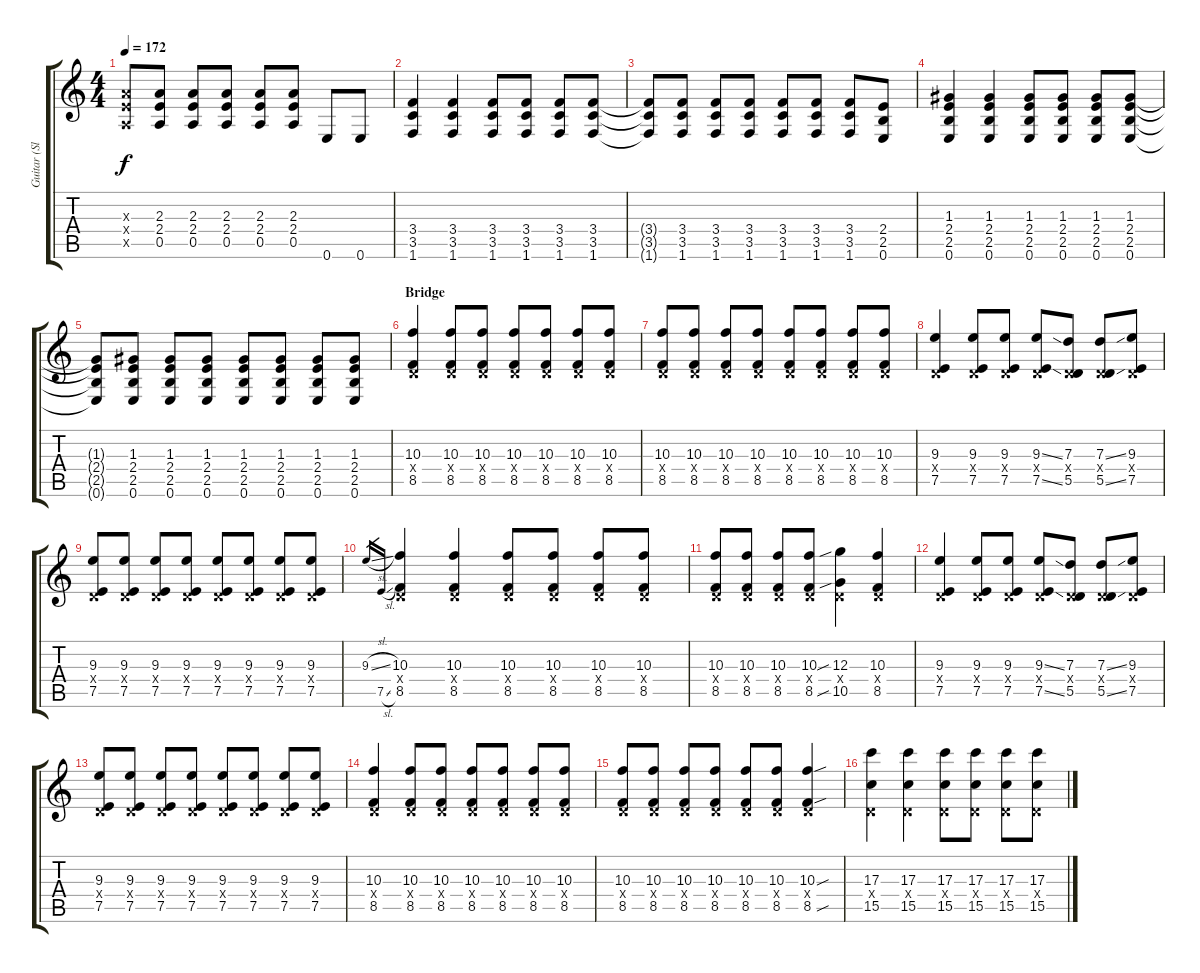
\track ("Guitar (Slash)" "Guitar (Sl") {instrument overdrivenguitar}
\staff {score tabs}
\tuning (E4 B3 G3 D3 A2 E2) {hide}
\ts (4 4)
\tempo 172
\clef g2
\ks c
(2.3{x} 2.4{x} 0.5{x}).8{dy f} (2.3 2.4 0.5).8 (2.3 2.4 0.5).8 (2.3 2.4 0.5).8 (2.3 2.4 0.5).8 (2.3 2.4 0.5).8 0.6.8 0.6.8 |
(3.4 3.5 1.6).4 (3.4 3.5 1.6).4 (3.4 3.5 1.6).8 (3.4 3.5 1.6).8 (3.4 3.5 1.6).8 (3.4 3.5 1.6).8 |
(3.4{t} 3.5{t} 1.6{t}).8 (3.4 3.5 1.6).8 (3.4 3.5 1.6).8 (3.4 3.5 1.6).8 (3.4 3.5 1.6).8 (3.4 3.5 1.6).8 (3.4 3.5 1.6).8 (2.4 2.5 0.6).8 |
(1.3 2.4 2.5 0.6).4 (1.3 2.4 2.5 0.6).4 (1.3 2.4 2.5 0.6).8 (1.3 2.4 2.5 0.6).8 (1.3 2.4 2.5 0.6).8 (1.3 2.4 2.5 0.6).8 |
(1.3{t} 2.4{t} 2.5{t} 0.6{t}).8 (1.3 2.4 2.5 0.6).8 (1.3 2.4 2.5 0.6).8 (1.3 2.4 2.5 0.6).8 (1.3 2.4 2.5 0.6).8 (1.3 2.4 2.5 0.6).8 (1.3 2.4 2.5 0.6).8 (1.3 2.4 2.5 0.6).8 |
\section ("" "Bridge")
(10.3 0.4{x} 8.5).4{volume 16} (10.3 0.4{x} 8.5).8 (10.3 0.4{x} 8.5).8 (10.3 0.4{x} 8.5).8 (10.3 0.4{x} 8.5).8 (10.3 0.4{x} 8.5).8 (10.3 0.4{x} 8.5).8 |
(10.3 0.4{x} 8.5).8 (10.3 0.4{x} 8.5).8 (10.3 0.4{x} 8.5).8 (10.3 0.4{x} 8.5).8 (10.3 0.4{x} 8.5).8 (10.3 0.4{x} 8.5).8 (10.3 0.4{x} 8.5).8 (10.3 0.4{x} 8.5).8 |
(9.3 0.4{x} 7.5).4 (9.3 0.4{x} 7.5).8 (9.3 0.4{x} 7.5).8 (9.3{ss} 0.4{x} 7.5{ss}).8 (7.3 0.4{x} 5.5).8 (7.3{ss} 0.4{x} 5.5{ss}).8 (9.3 0.4{x} 7.5).8 |
(9.3 0.4{x} 7.5).8 (9.3 0.4{x} 7.5).8 (9.3 0.4{x} 7.5).8 (9.3 0.4{x} 7.5).8 (9.3 0.4{x} 7.5).8 (9.3 0.4{x} 7.5).8 (9.3 0.4{x} 7.5).8 (9.3 0.4{x} 7.5).8 |
9.3{sl}.16{gr} 7.5{sl}.16{gr} (10.3 0.4{x} 8.5).4 (10.3 0.4{x} 8.5).4 (10.3 0.4{x} 8.5).8 (10.3 0.4{x} 8.5).8 (10.3 0.4{x} 8.5).8 (10.3 0.4{x} 8.5).8 |
(10.3 0.4{x} 8.5).8 (10.3 0.4{x} 8.5).8 (10.3 0.4{x} 8.5).8 (10.3 0.4{x} 8.5).8 (12.3{sib} 0.4{x} 10.5{sib}).4 (10.3 0.4{x} 8.5).4 |
(9.3 0.4{x} 7.5).4 (9.3 0.4{x} 7.5).8 (9.3 0.4{x} 7.5).8 (9.3{ss} 0.4{x} 7.5{ss}).8 (7.3 0.4{x} 5.5).8 (7.3{ss} 0.4{x} 5.5{ss}).8 (9.3 0.4{x} 7.5).8 |
(9.3 0.4{x} 7.5).8 (9.3 0.4{x} 7.5).8 (9.3 0.4{x} 7.5).8 (9.3 0.4{x} 7.5).8 (9.3 0.4{x} 7.5).8 (9.3 0.4{x} 7.5).8 (9.3 0.4{x} 7.5).8 (9.3 0.4{x} 7.5).8 |
(10.3 0.4{x} 8.5).4 (10.3 0.4{x} 8.5).8 (10.3 0.4{x} 8.5).8 (10.3 0.4{x} 8.5).8 (10.3 0.4{x} 8.5).8 (10.3 0.4{x} 8.5).8 (10.3 0.4{x} 8.5).8 |
(10.3 0.4{x} 8.5).8 (10.3 0.4{x} 8.5).8 (10.3 0.4{x} 8.5).8 (10.3 0.4{x} 8.5).8 (10.3 0.4{x} 8.5).8 (10.3 0.4{x} 8.5).8 (10.3{sou} 0.4{x} 8.5{sou}).4 |
(17.3 0.4{x} 15.5).4 (17.3 0.4{x} 15.5).4 (17.3 0.4{x} 15.5).8 (17.3 0.4{x} 15.5).8 (17.3 0.4{x} 15.5).8 (17.3 0.4{x} 15.5).8
